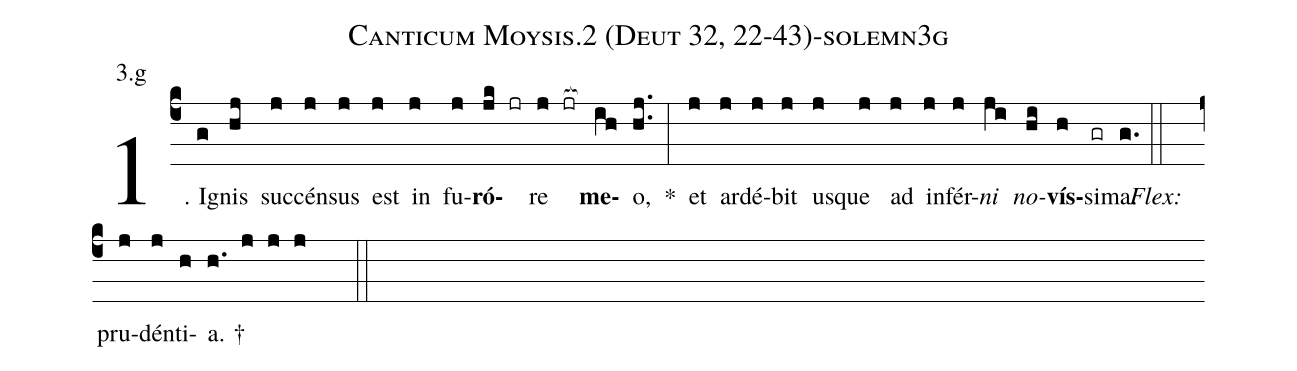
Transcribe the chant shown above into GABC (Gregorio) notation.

name: Canticum Moysis.2 (Deut 32, 22-43)-solemn3g;
annotation: 3.g;
%%
(c4)1. I(g)gnis(hj) suc(j)cén(j)sus(j) est(j) in(j) fu(j)<b>ró</b>(jk jr)re(j jr[ocb:1{]) <b>me</b>(ih[ocb:0}])o,(hj..) *(:) et(j) ar(j)dé(j)bit(j) us(j)que(j) ad(j) in(j)fér(j)<i>ni</i>(ji) <i>no</i>(hi)<b>vís</b>(h)si(gr)ma.(g.) (::)
<i>Flex:</i>()  pru(j)dén(j)ti(h)a. †(h. j j j  ::)
